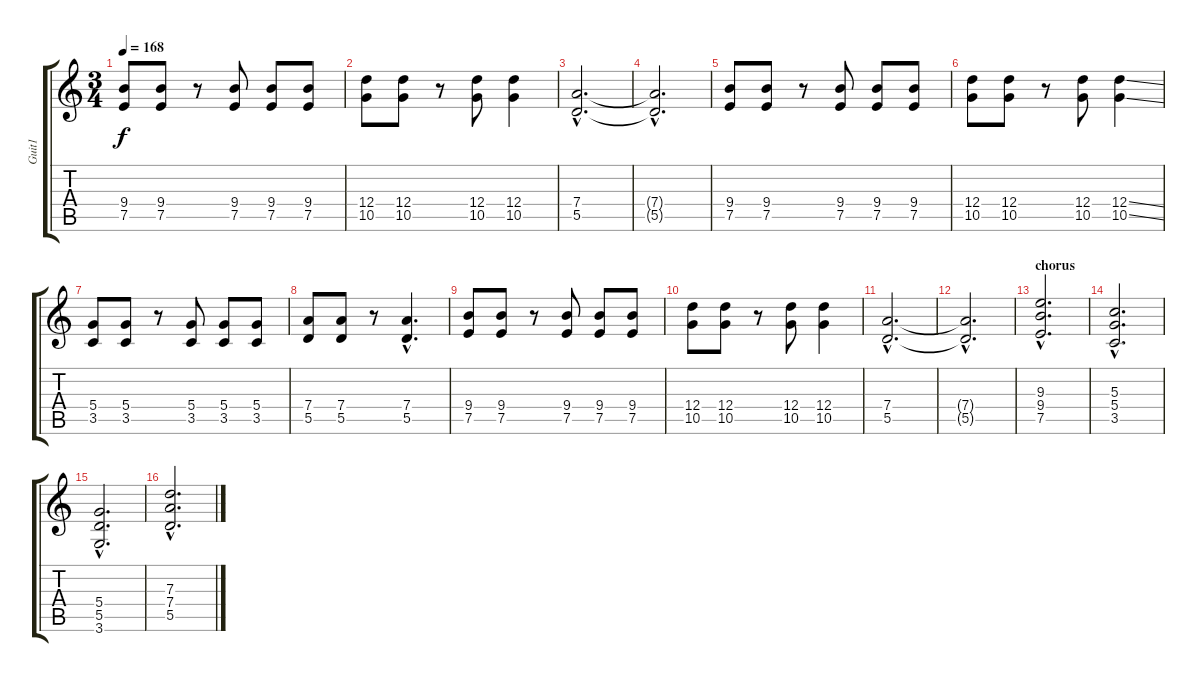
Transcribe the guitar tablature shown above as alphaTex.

\track ("Guit1" "Guit1") {instrument overdrivenguitar}
\staff {score tabs}
\tuning (E4 B3 G3 D3 A2 E2) {hide}
\ts (3 4)
\tempo 168
\clef g2
\ks c
(9.4 7.5).8{dy f} (9.4 7.5).8 r.8 (9.4 7.5).8 (9.4 7.5).8 (9.4 7.5).8 |
(12.4 10.5).8 (12.4 10.5).8 r.8 (12.4 10.5).8 (12.4 10.5).4 |
(7.4{hac} 5.5{hac}).2{d} |
(7.4{hac t} 5.5{hac t}).2{d} |
(9.4 7.5).8{volume 11 instrument overdrivenguitar} (9.4 7.5).8 r.8 (9.4 7.5).8 (9.4 7.5).8 (9.4 7.5).8 |
(12.4 10.5).8 (12.4 10.5).8 r.8 (12.4 10.5).8 (12.4{ss} 10.5{ss}).4 |
(5.4 3.5).8 (5.4 3.5).8 r.8 (5.4 3.5).8 (5.4 3.5).8 (5.4 3.5).8 |
(7.4 5.5).8 (7.4 5.5).8 r.8 (7.4{hac} 5.5{hac}).4{d} |
(9.4 7.5).8 (9.4 7.5).8 r.8 (9.4 7.5).8 (9.4 7.5).8 (9.4 7.5).8 |
(12.4 10.5).8 (12.4 10.5).8 r.8 (12.4 10.5).8 (12.4 10.5).4 |
(7.4{hac} 5.5{hac}).2{d} |
(7.4{hac t} 5.5{hac t}).2{d} |
\section ("" "chorus")
(9.3{hac} 9.4{hac} 7.5{hac}).2{d} |
(5.3{hac} 5.4{hac} 3.5{hac}).2{d} |
(5.4{hac} 5.5{hac} 3.6{hac}).2{d} |
(7.3{hac} 7.4{hac} 5.5{hac}).2{d}
